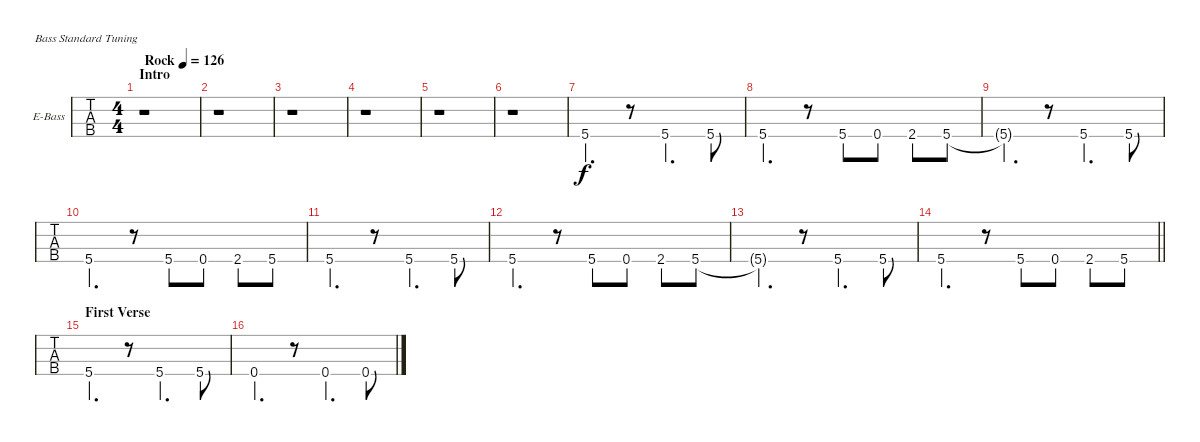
\bracketExtendMode groupsimilarinstruments
\firstSystemTrackNameOrientation horizontal
\otherSystemsTrackNameOrientation horizontal
\track ("Bass Guitar" "E-Bass") {instrument electricbassfinger}
\staff {tabs}
\tuning (G2 D2 A1 E1)
\ts (4 4)
\beaming (8 2 2 2 2)
\section ("" "Intro")
\tempo (126 "Rock")
\clef f4
\ks a
r.1{dy f instrument electricbassfinger} |
r.1 |
r.1 |
r.1 |
r.1 |
r.1 |
5.4.4{d} r.8 5.4.4{d} 5.4.8 |
5.4.4{d} r.8 5.4.8 0.4.8 2.4.8 5.4.8 |
5.4{t}.4{d} r.8 5.4.4{d} 5.4.8 |
5.4.4{d} r.8 5.4.8 0.4.8 2.4.8 5.4.8 |
5.4.4{d} r.8 5.4.4{d} 5.4.8 |
5.4.4{d} r.8 5.4.8 0.4.8 2.4.8 5.4.8 |
5.4{t}.4{d} r.8 5.4.4{d} 5.4.8 |
\barLineRight lightlight
5.4.4{d} r.8 5.4.8 0.4.8 2.4.8 5.4.8 |
\section ("" "First Verse")
5.4.4{d} r.8 5.4.4{d} 5.4.8 |
0.4.4{d} r.8 0.4.4{d} 0.4.8
